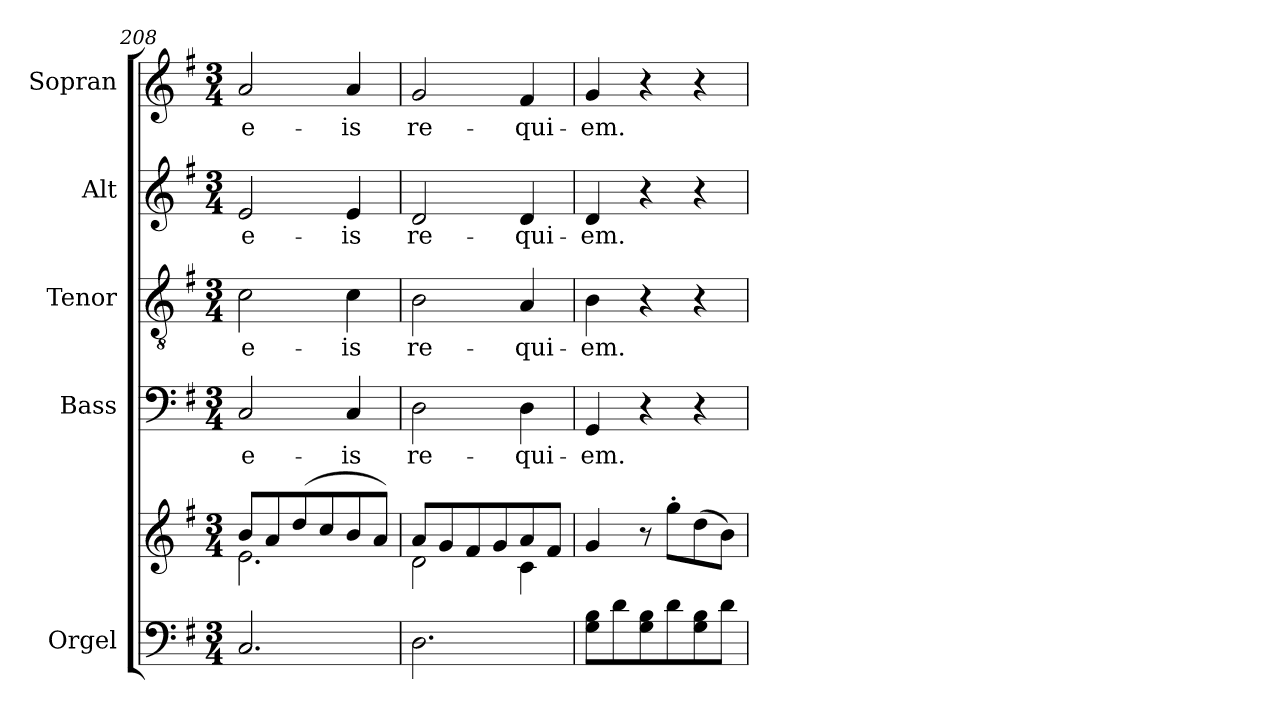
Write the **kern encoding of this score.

**kern	**kern	**kern	**text	**kern	**text	**kern	**text	**kern	**text
*part5	*part5	*part4	*part4	*part3	*part3	*part2	*part2	*part1	*part1
*staff6	*staff5	*staff4	*staff4	*staff3	*staff3	*staff2	*staff2	*staff1	*staff1
*I"Orgel	*	*I"Bass	*	*I"Tenor	*	*I"Alt	*	*I"Sopran	*
*I'Org.	*	*I'B.	*	*I'T.	*	*I'A.	*	*I'S.	*
*clefF4	*clefG2	*clefF4	*	*clefGv2	*	*clefG2	*	*clefG2	*
*k[f#]	*k[f#]	*k[f#]	*	*k[f#]	*	*k[f#]	*	*k[f#]	*
*G:	*G:	*G:	*	*G:	*	*G:	*	*G:	*
*M3/4	*M3/4	*M3/4	*	*M3/4	*	*M3/4	*	*M3/4	*
=208	=208	=208	=208	=208	=208	=208	=208	=208	=208
*	*^	*	*	*	*	*	*	*	*
!	!	!	!	!LO:LY:b	!	!LO:LY:b	!	!LO:LY:b	!	!LO:LY:b
2.C/	8b/L	2.e\	2C/	e-	2c\	e-	2e/	e-	2a/	e-
.	8a/	.	.	.	.	.	.	.	.	.
.	(>8dd/	.	.	.	.	.	.	.	.	.
.	8cc/	.	.	.	.	.	.	.	.	.
!	!	!	!	!LO:LY:b	!	!LO:LY:b	!	!LO:LY:b	!	!LO:LY:b
.	8b/	.	4C/	-is	4c\	-is	4e/	-is	4a/	-is
.	8a/J)	.	.	.	.	.	.	.	.	.
=209	=209	=209	=209	=209	=209	=209	=209	=209	=209	=209
!	!	!	!	!LO:LY:b	!	!LO:LY:b	!	!LO:LY:b	!	!LO:LY:b
2.D\	8a/L	2d\	2D\	re-	2B\	re-	2d/	re-	2g/	re-
.	8g/	.	.	.	.	.	.	.	.	.
.	8f#/	.	.	.	.	.	.	.	.	.
.	8g/	.	.	.	.	.	.	.	.	.
!	!	!	!	!LO:LY:b	!	!LO:LY:b	!	!LO:LY:b	!	!LO:LY:b
.	8a/	4c\	4D\	-qui-	4A/	-qui-	4d/	-qui-	4f#/	-qui-
.	8f#/J	.	.	.	.	.	.	.	.	.
*	*v	*v	*	*	*	*	*	*	*	*
=210	=210	=210	=210	=210	=210	=210	=210	=210	=210
!	!	!	!LO:LY:b	!	!LO:LY:b	!	!LO:LY:b	!	!LO:LY:b
8G\ 8B\L	4g/	4GG/	-em.	4B\	-em.	4d/	-em.	4g/	-em.
8d\	.	.	.	.	.	.	.	.	.
8G\ 8B\	8r	4r	.	4r	.	4r	.	4r	.
8d\	8gg'>\L	.	.	.	.	.	.	.	.
8G\ 8B\	(>8dd\	4r	.	4r	.	4r	.	4r	.
8d\J	8b\J)	.	.	.	.	.	.	.	.
=	=	=	=	=	=	=	=	=	=
*-	*-	*-	*-	*-	*-	*-	*-	*-	*-
